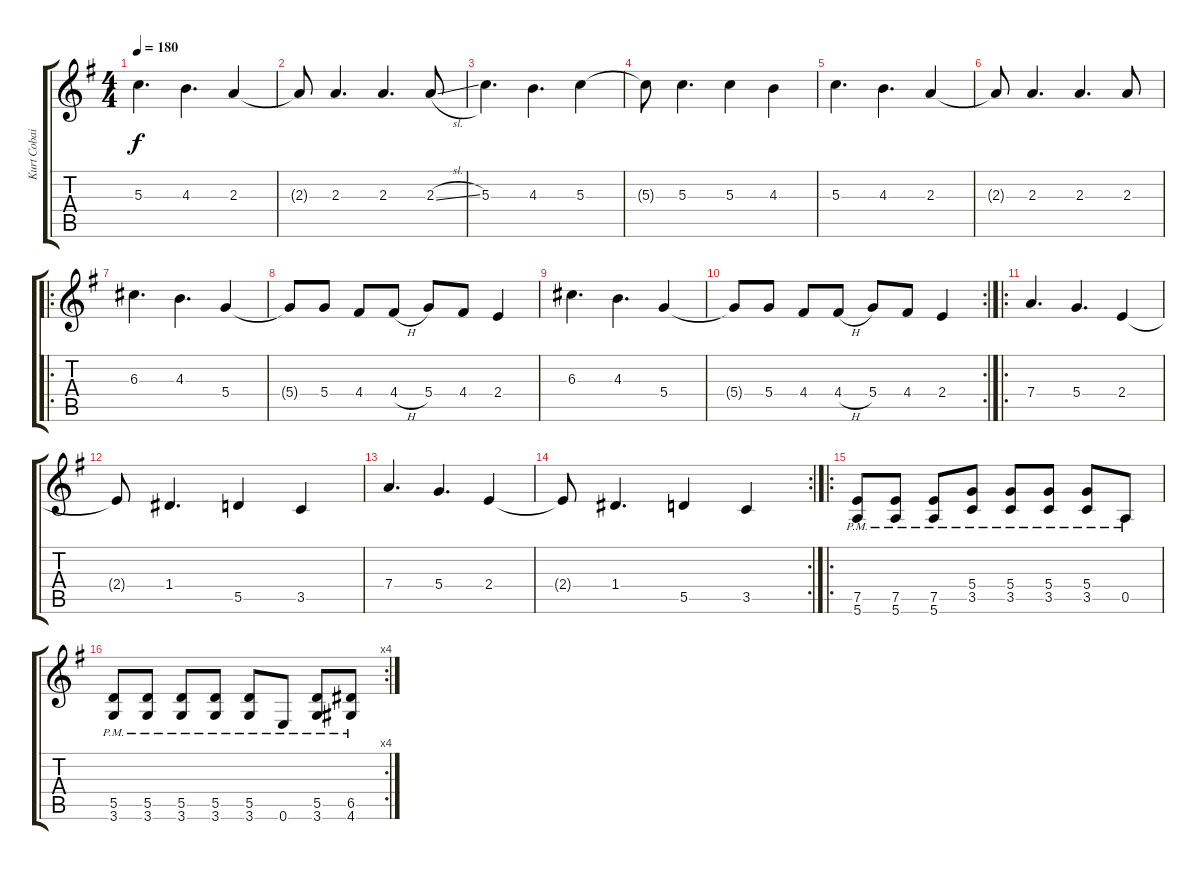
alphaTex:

\track ("Kurt Cobain" "Kurt Cobai") {instrument distortionguitar}
\staff {score tabs}
\tuning (E4 B3 G3 D3 A2 E2) {hide}
\ts (4 4)
\tempo 180
\clef g2
\ks g
5.3.4{d dy f} 4.3.4{d} 2.3.4 |
2.3{t}.8 2.3.4{d} 2.3.4{d} 2.3{sl}.8 |
5.3.4{d} 4.3.4{d} 5.3.4 |
5.3{t}.8 5.3.4{d} 5.3.4 4.3.4 |
5.3.4{d} 4.3.4{d} 2.3.4 |
2.3{t}.8 2.3.4{d} 2.3.4{d} 2.3.8 |
\ro
6.3.4{d} 4.3.4{d} 5.4.4 |
5.4{t}.8 5.4.8 4.4.8 4.4{h}.8 5.4.8 4.4.8 2.4.4 |
6.3.4{d} 4.3.4{d} 5.4.4 |
\rc 2
5.4{t}.8 5.4.8 4.4.8 4.4{h}.8 5.4.8 4.4.8 2.4.4 |
\ro
7.4.4{d} 5.4.4{d} 2.4.4 |
2.4{t}.8 1.4.4{d} 5.5.4 3.5.4 |
7.4.4{d} 5.4.4{d} 2.4.4 |
\rc 2
2.4{t}.8 1.4.4{d} 5.5.4 3.5.4 |
\ro
(7.5{pm} 5.6{pm}).8 (7.5{pm} 5.6{pm}).8 (7.5{pm} 5.6{pm}).8 (5.4{pm} 3.5{pm}).8 (5.4{pm} 3.5{pm}).8 (5.4{pm} 3.5{pm}).8 (5.4{pm} 3.5{pm}).8 0.5{pm}.8 |
\rc 4
(5.5{pm} 3.6{pm}).8 (5.5{pm} 3.6{pm}).8 (5.5{pm} 3.6{pm}).8 (5.5{pm} 3.6{pm}).8 (5.5{pm} 3.6{pm}).8 0.6{pm}.8 (5.5{pm} 3.6{pm}).8 (6.5{pm} 4.6{pm}).8
